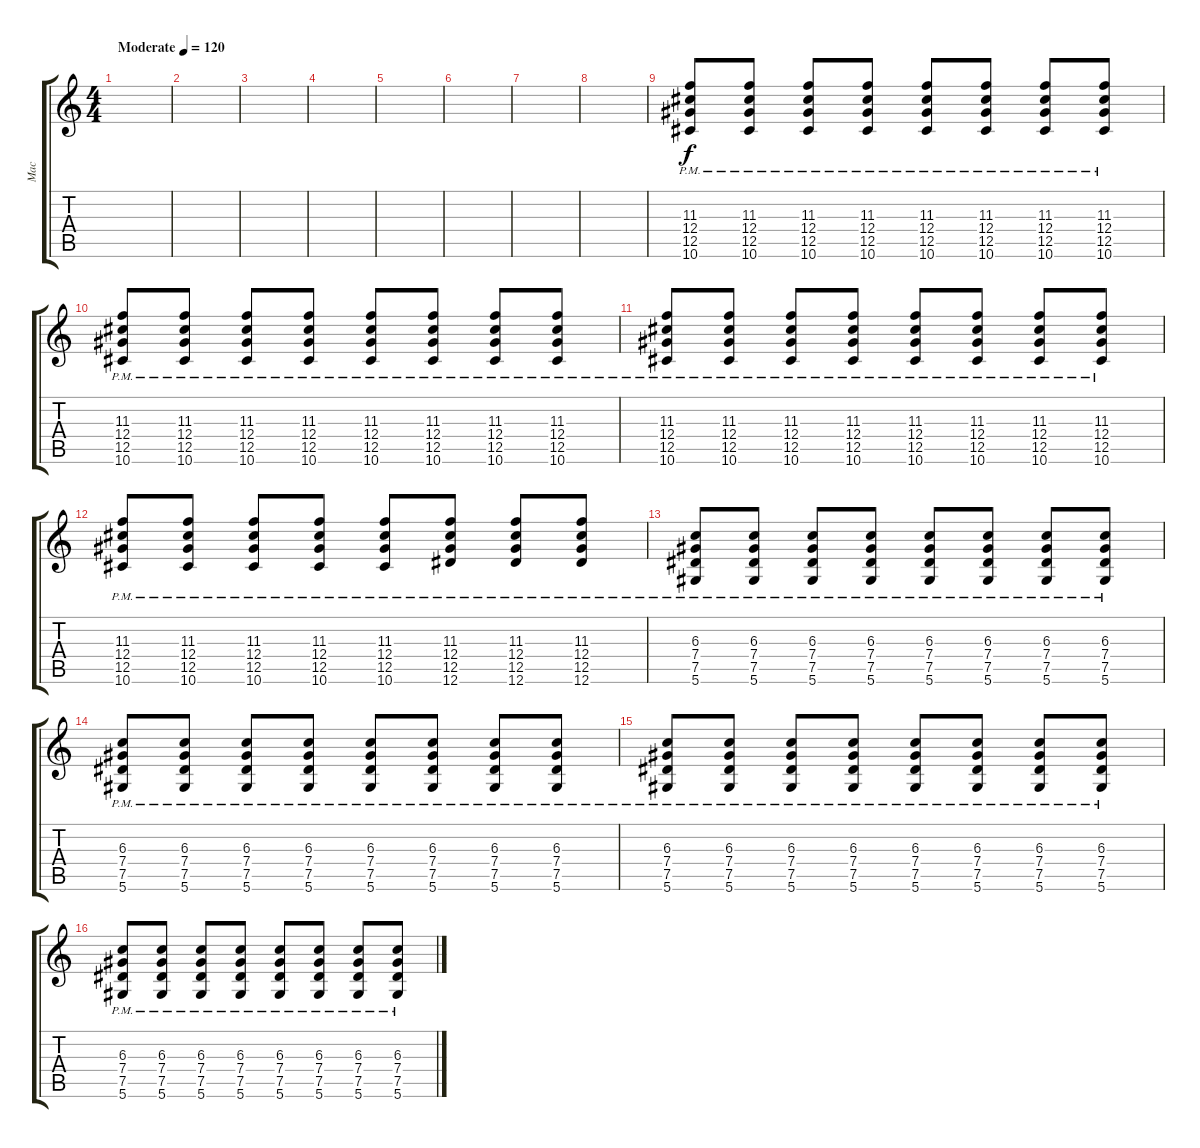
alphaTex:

\track ("Mac" "Mac") {instrument overdrivenguitar}
\staff {score tabs}
\tuning (Eb4 Bb3 Gb3 Db3 Ab2 Eb2) {hide}
\ts (4 4)
\tempo (120 "Moderate")
\clef g2
\ks c
|
|
|
|
|
|
|
|
(11.3{pm} 12.4{pm} 12.5{pm} 10.6{pm}).8 (11.3{pm} 12.4{pm} 12.5{pm} 10.6{pm}).8 (11.3{pm} 12.4{pm} 12.5{pm} 10.6{pm}).8 (11.3{pm} 12.4{pm} 12.5{pm} 10.6{pm}).8 (11.3{pm} 12.4{pm} 12.5{pm} 10.6{pm}).8 (11.3{pm} 12.4{pm} 12.5{pm} 10.6{pm}).8 (11.3{pm} 12.4{pm} 12.5{pm} 10.6{pm}).8 (11.3{pm} 12.4{pm} 12.5{pm} 10.6{pm}).8 |
(11.3{pm} 12.4{pm} 12.5{pm} 10.6{pm}).8 (11.3{pm} 12.4{pm} 12.5{pm} 10.6{pm}).8 (11.3{pm} 12.4{pm} 12.5{pm} 10.6{pm}).8 (11.3{pm} 12.4{pm} 12.5{pm} 10.6{pm}).8 (11.3{pm} 12.4{pm} 12.5{pm} 10.6{pm}).8 (11.3{pm} 12.4{pm} 12.5{pm} 10.6{pm}).8 (11.3{pm} 12.4{pm} 12.5{pm} 10.6{pm}).8 (11.3{pm} 12.4{pm} 12.5{pm} 10.6{pm}).8 |
(11.3{pm} 12.4{pm} 12.5{pm} 10.6{pm}).8 (11.3{pm} 12.4{pm} 12.5{pm} 10.6{pm}).8 (11.3{pm} 12.4{pm} 12.5{pm} 10.6{pm}).8 (11.3{pm} 12.4{pm} 12.5{pm} 10.6{pm}).8 (11.3{pm} 12.4{pm} 12.5{pm} 10.6{pm}).8 (11.3{pm} 12.4{pm} 12.5{pm} 10.6{pm}).8 (11.3{pm} 12.4{pm} 12.5{pm} 10.6{pm}).8 (11.3{pm} 12.4{pm} 12.5{pm} 10.6{pm}).8 |
(11.3{pm} 12.4{pm} 12.5{pm} 10.6{pm}).8 (11.3{pm} 12.4{pm} 12.5{pm} 10.6{pm}).8 (11.3{pm} 12.4{pm} 12.5{pm} 10.6{pm}).8 (11.3{pm} 12.4{pm} 12.5{pm} 10.6{pm}).8 (11.3{pm} 12.4{pm} 12.5{pm} 10.6{pm}).8 (11.3{pm} 12.4{pm} 12.5{pm} 12.6{pm}).8 (11.3{pm} 12.4{pm} 12.5{pm} 12.6{pm}).8 (11.3{pm} 12.4{pm} 12.5{pm} 12.6{pm}).8 |
(6.3{pm} 7.4{pm} 7.5{pm} 5.6{pm}).8 (6.3{pm} 7.4{pm} 7.5{pm} 5.6{pm}).8 (6.3{pm} 7.4{pm} 7.5{pm} 5.6{pm}).8 (6.3{pm} 7.4{pm} 7.5{pm} 5.6{pm}).8 (6.3{pm} 7.4{pm} 7.5{pm} 5.6{pm}).8 (6.3{pm} 7.4{pm} 7.5{pm} 5.6{pm}).8 (6.3{pm} 7.4{pm} 7.5{pm} 5.6{pm}).8 (6.3{pm} 7.4{pm} 7.5{pm} 5.6{pm}).8 |
(6.3{pm} 7.4{pm} 7.5{pm} 5.6{pm}).8 (6.3{pm} 7.4{pm} 7.5{pm} 5.6{pm}).8 (6.3{pm} 7.4{pm} 7.5{pm} 5.6{pm}).8 (6.3{pm} 7.4{pm} 7.5{pm} 5.6{pm}).8 (6.3{pm} 7.4{pm} 7.5{pm} 5.6{pm}).8 (6.3{pm} 7.4{pm} 7.5{pm} 5.6{pm}).8 (6.3{pm} 7.4{pm} 7.5{pm} 5.6{pm}).8 (6.3{pm} 7.4{pm} 7.5{pm} 5.6{pm}).8 |
(6.3{pm} 7.4{pm} 7.5{pm} 5.6{pm}).8 (6.3{pm} 7.4{pm} 7.5{pm} 5.6{pm}).8 (6.3{pm} 7.4{pm} 7.5{pm} 5.6{pm}).8 (6.3{pm} 7.4{pm} 7.5{pm} 5.6{pm}).8 (6.3{pm} 7.4{pm} 7.5{pm} 5.6{pm}).8 (6.3{pm} 7.4{pm} 7.5{pm} 5.6{pm}).8 (6.3{pm} 7.4{pm} 7.5{pm} 5.6{pm}).8 (6.3{pm} 7.4{pm} 7.5{pm} 5.6{pm}).8 |
(6.3{pm} 7.4{pm} 7.5{pm} 5.6{pm}).8 (6.3{pm} 7.4{pm} 7.5{pm} 5.6{pm}).8 (6.3{pm} 7.4{pm} 7.5{pm} 5.6{pm}).8 (6.3{pm} 7.4{pm} 7.5{pm} 5.6{pm}).8 (6.3{pm} 7.4{pm} 7.5{pm} 5.6{pm}).8 (6.3{pm} 7.4{pm} 7.5{pm} 5.6{pm}).8 (6.3{pm} 7.4{pm} 7.5{pm} 5.6{pm}).8 (6.3{pm} 7.4{pm} 7.5{pm} 5.6{pm}).8
